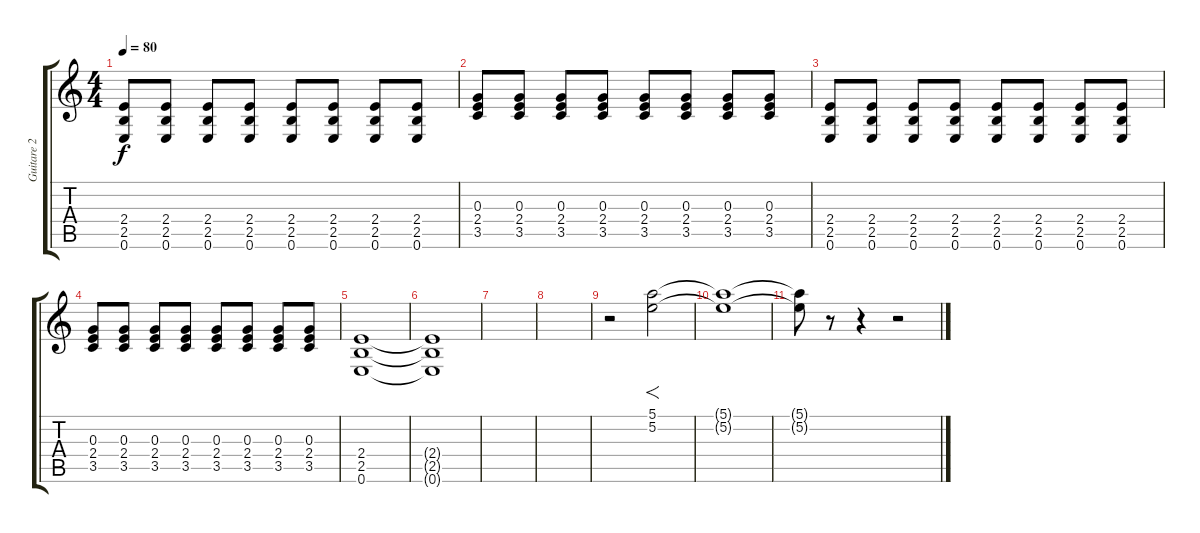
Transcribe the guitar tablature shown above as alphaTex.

\track ("Guitare 2" "Guitare 2") {instrument distortionguitar}
\staff {score tabs}
\tuning (E4 B3 G3 D3 A2 E2) {hide}
\ts (4 4)
\tempo 80
\clef g2
\ks c
(2.4 2.5 0.6).8{dy f} (2.4 2.5 0.6).8 (2.4 2.5 0.6).8 (2.4 2.5 0.6).8 (2.4 2.5 0.6).8 (2.4 2.5 0.6).8 (2.4 2.5 0.6).8 (2.4 2.5 0.6).8 |
(0.3 2.4 3.5).8 (0.3 2.4 3.5).8 (0.3 2.4 3.5).8 (0.3 2.4 3.5).8 (0.3 2.4 3.5).8 (0.3 2.4 3.5).8 (0.3 2.4 3.5).8 (0.3 2.4 3.5).8 |
(2.4 2.5 0.6).8 (2.4 2.5 0.6).8 (2.4 2.5 0.6).8 (2.4 2.5 0.6).8 (2.4 2.5 0.6).8 (2.4 2.5 0.6).8 (2.4 2.5 0.6).8 (2.4 2.5 0.6).8 |
(0.3 2.4 3.5).8 (0.3 2.4 3.5).8 (0.3 2.4 3.5).8 (0.3 2.4 3.5).8 (0.3 2.4 3.5).8 (0.3 2.4 3.5).8 (0.3 2.4 3.5).8 (0.3 2.4 3.5).8 |
(2.4 2.5 0.6).1 |
(2.4{t} 2.5{t} 0.6{t}).1 |
|
|
r.2 (5.1 5.2).2{f} |
(5.1{t} 5.2{t}).1 |
(5.1{t} 5.2{t}).8 r.8 r.4 r.2
